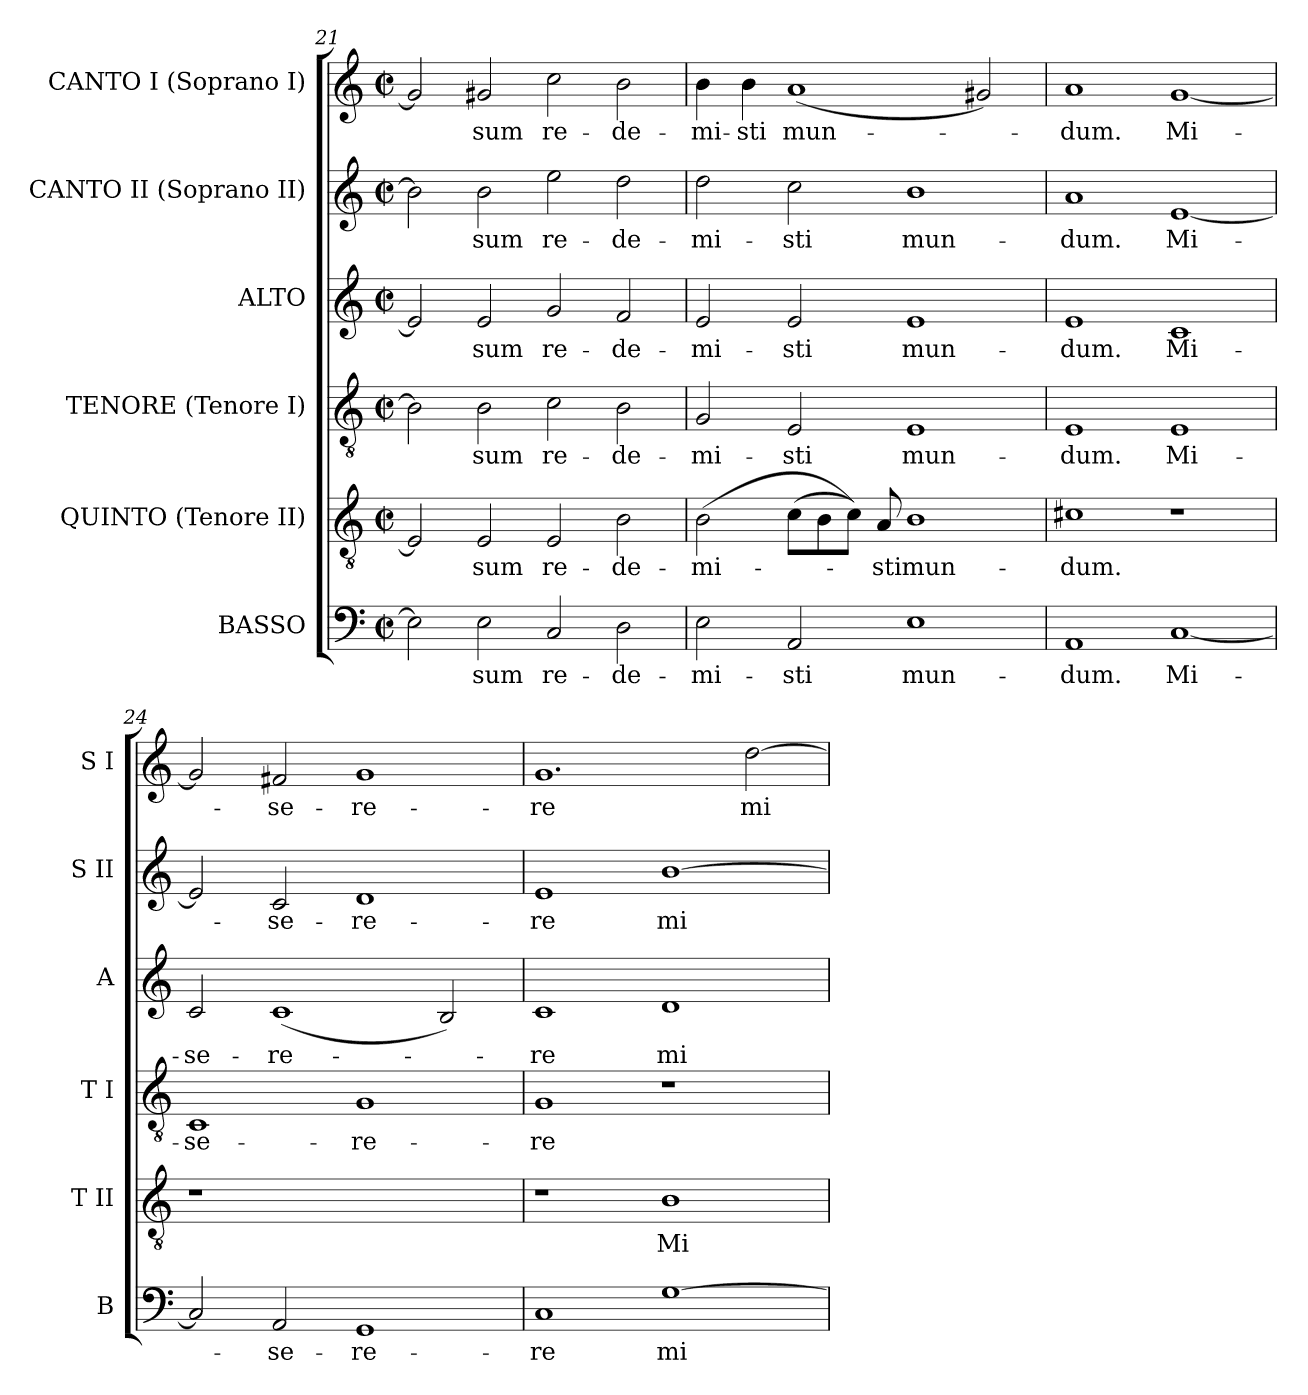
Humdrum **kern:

**kern	**text	**kern	**text	**kern	**text	**kern	**text	**kern	**text	**kern	**text
*part6	*part6	*part5	*part5	*part4	*part4	*part3	*part3	*part2	*part2	*part1	*part1
*staff6	*staff6	*staff5	*staff5	*staff4	*staff4	*staff3	*staff3	*staff2	*staff2	*staff1	*staff1
*I"BASSO	*	*I"QUINTO (Tenore II)	*	*I"TENORE (Tenore I)	*	*I"ALTO	*	*I"CANTO II (Soprano II)	*	*I"CANTO I (Soprano I)	*
*I'B	*	*I'T II	*	*I'T I	*	*I'A	*	*I'S II	*	*I'S I	*
*clefF4	*	*clefGv2	*	*clefGv2	*	*clefG2	*	*clefG2	*	*clefG2	*
*k[]	*	*k[]	*	*k[]	*	*k[]	*	*k[]	*	*k[]	*
*C:	*	*C:	*	*C:	*	*C:	*	*C:	*	*C:	*
*M2/2	*	*M2/2	*	*M2/2	*	*M2/2	*	*M2/2	*	*M2/2	*
*met(c|)	*	*met(c|)	*	*met(c|)	*	*met(c|)	*	*met(c|)	*	*met(c|)	*
=21	=21	=21	=21	=21	=21	=21	=21	=21	=21	=21	=21
2E\]	.	2E/]	.	2B\]	.	2e/]	.	2b\]	.	2g#/]	.
!	!LO:LY:b	!	!LO:LY:b	!	!LO:LY:b	!	!LO:LY:b	!	!LO:LY:b	!	!LO:LY:b
2E\	-sum	2E/	-sum	2B\	-sum	2e/	-sum	2b\	-sum	2g#X/	-sum
!	!LO:LY:b	!	!LO:LY:b	!	!LO:LY:b	!	!LO:LY:b	!	!LO:LY:b	!	!LO:LY:b
2C/	re-	2E/	re-	2c\	re-	2g/	re-	2ee\	re-	2cc\	re-
!	!LO:LY:b	!	!LO:LY:b	!	!LO:LY:b	!	!LO:LY:b	!	!LO:LY:b	!	!LO:LY:b
2D\	-de-	2B\	-de-	2B\	-de-	2f/	-de-	2dd\	-de-	2b\	-de-
!!LO:PB:g=z
=22	=22	=22	=22	=22	=22	=22	=22	=22	=22	=22	=22
!	!LO:LY:b	!	!LO:LY:b	!	!LO:LY:b	!	!LO:LY:b	!	!LO:LY:b	!	!LO:LY:b
2E\	-mi-	(>2B\	-mi-	2G/	-mi-	2e/	-mi-	2dd\	-mi-	4b\	-mi-
!	!	!	!	!	!	!	!	!	!	!	!LO:LY:b
.	.	.	.	.	.	.	.	.	.	4b\	-sti
!	!LO:LY:b	!	!	!	!LO:LY:b	!	!LO:LY:b	!	!LO:LY:b	!	!LO:LY:b
2AA/	-sti	(>8c\L	.	2E/	-sti	2e/	-sti	2cc\	-sti	(<1a	mun-
.	.	8B\	.	.	.	.	.	.	.	.	.
.	.	8c\J))	.	.	.	.	.	.	.	.	.
!	!	!	!LO:LY:b	!	!	!	!	!	!	!	!
.	.	8A/	-sti	.	.	.	.	.	.	.	.
!	!LO:LY:b	!	!LO:LY:b	!	!LO:LY:b	!	!LO:LY:b	!	!LO:LY:b	!	!
1E	mun-	1B	mun-	1E	mun-	1e	mun-	1b	mun-	.	.
.	.	.	.	.	.	.	.	.	.	2g#X/)	.
=23	=23	=23	=23	=23	=23	=23	=23	=23	=23	=23	=23
!	!LO:LY:b	!	!LO:LY:b	!	!LO:LY:b	!	!LO:LY:b	!	!LO:LY:b	!	!LO:LY:b
1AA	-dum.	1c#X	-dum.	1E	-dum.	1e	-dum.	1a	-dum.	1a	-dum.
!	!LO:LY:b	!	!	!	!LO:LY:b	!	!LO:LY:b	!	!LO:LY:b	!	!LO:LY:b
[1C	Mi-	1r	.	1E	Mi-	1c	Mi-	[1e	Mi-	[1g	Mi-
=24	=24	=24	=24	=24	=24	=24	=24	=24	=24	=24	=24
!	!	!	!	!	!LO:LY:b	!	!LO:LY:b	!	!	!	!
2C/]	.	1r	.	1C	-se-	2c/	-se-	2e/]	.	2g/]	.
!	!LO:LY:b	!	!	!	!	!	!LO:LY:b	!	!LO:LY:b	!	!LO:LY:b
2AA/	-se-	.	.	.	.	(<1c	-re-	2c/	-se-	2f#X/	-se-
!	!LO:LY:b	!	!	!	!LO:LY:b	!	!	!	!LO:LY:b	!	!LO:LY:b
1GG	-re-	1ryy	.	1G	-re-	.	.	1d	-re-	1g	-re-
.	.	.	.	.	.	2B/)	.	.	.	.	.
=25	=25	=25	=25	=25	=25	=25	=25	=25	=25	=25	=25
!	!LO:LY:b	!	!	!	!LO:LY:b	!	!LO:LY:b	!	!LO:LY:b	!	!LO:LY:b
1C	-re	1r	.	1G	re	1c	re	1e	-re	1.g	-re
!	!LO:LY:b	!	!LO:LY:b	!	!	!	!LO:LY:b	!	!LO:LY:b	!	!
[1G	mi-	1B	Mi-	1r	.	1d	mi-	[1b	mi-	.	.
!	!	!	!	!	!	!	!	!	!	!	!LO:LY:b
.	.	.	.	.	.	.	.	.	.	[2dd\	mi-
=	=	=	=	=	=	=	=	=	=	=	=
*-	*-	*-	*-	*-	*-	*-	*-	*-	*-	*-	*-
